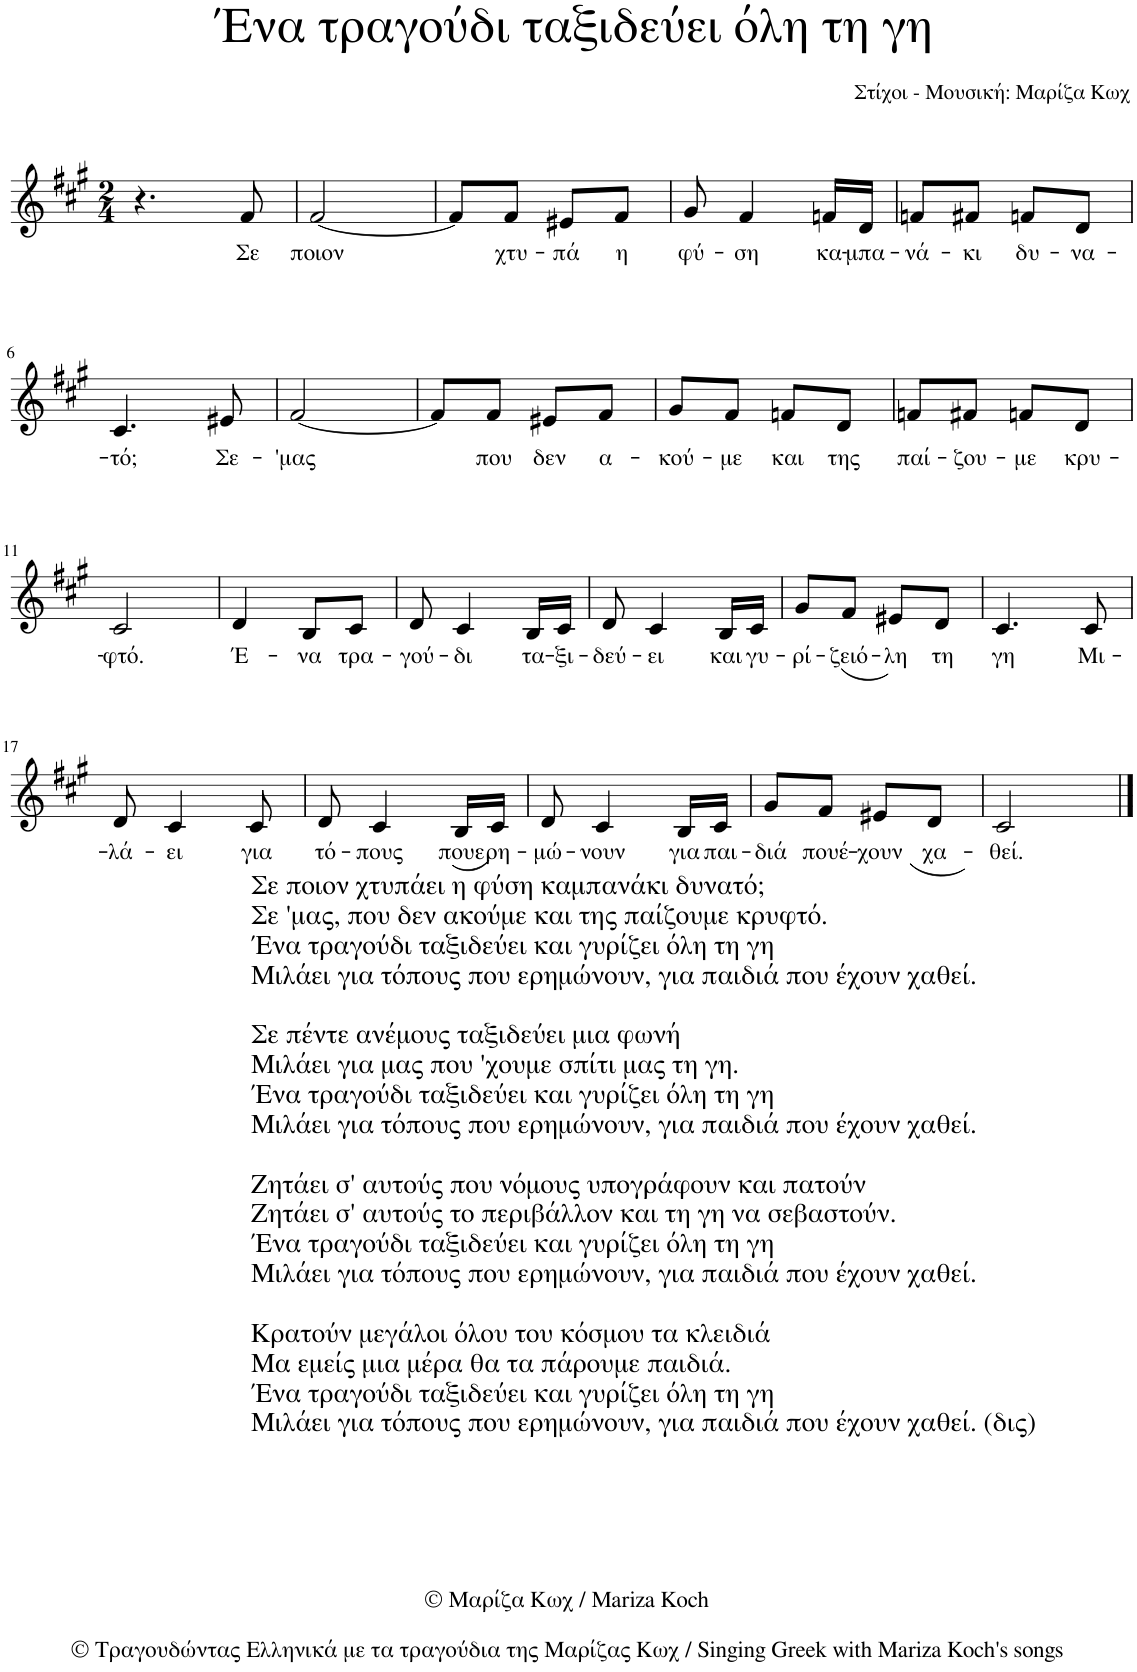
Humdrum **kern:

**kern	**text
*part1	*part1
*staff1	*staff1
*I"Piano	*
*I'Pno.	*
*clefG2	*
*k[f#c#g#]	*
*M2/4	*
=1	=1
4.r	.
!	!LO:LY:b
8f#/	Σε
=2	=2
!	!LO:LY:b
[2f#/	ποιον
=3	=3
8f#/L]	.
!	!LO:LY:b
8f#/J	χτυ-
!	!LO:LY:b
8e#X/L	-πά
!	!LO:LY:b
8f#/J	η
=4	=4
!	!LO:LY:b
8g#/	φύ-
!	!LO:LY:b
4f#/	-ση
!	!LO:LY:b
16fn/LL	κα-
!	!LO:LY:b
16d/JJ	-μπα-
=5	=5
!	!LO:LY:b
8fn/L	-νά-
!	!LO:LY:b
8f#X/J	-κι
!	!LO:LY:b
8fn/L	δυ-
!	!LO:LY:b
8d/J	-να-
!!LO:LB:g=z
=6	=6
!	!LO:LY:b
4.c#/	-τό;
!	!LO:LY:b
8e#X/	Σε-
=7	=7
!	!LO:LY:b
[2f#/	-'μας
=8	=8
8f#/L]	.
!	!LO:LY:b
8f#/J	που
!	!LO:LY:b
8e#X/L	δεν
!	!LO:LY:b
8f#/J	α-
=9	=9
!	!LO:LY:b
8g#/L	-κού-
!	!LO:LY:b
8f#/J	-με
!	!LO:LY:b
8fn/L	και
!	!LO:LY:b
8d/J	της
=10	=10
!	!LO:LY:b
8fn/L	παί-
!	!LO:LY:b
8f#X/J	-ζου-
!	!LO:LY:b
8fn/L	-με
!	!LO:LY:b
8d/J	κρυ-
!!LO:LB:g=z
=11	=11
!	!LO:LY:b
2c#/	-φτό.
=12	=12
!	!LO:LY:b
4d/	Έ-
!	!LO:LY:b
8B/L	-να
!	!LO:LY:b
8c#/J	τρα-
=13	=13
!	!LO:LY:b
8d/	-γού-
!	!LO:LY:b
4c#/	-δι
!	!LO:LY:b
16B/LL	τα-
!	!LO:LY:b
16c#/JJ	-ξι-
=14	=14
!	!LO:LY:b
8d/	-δεύ-
!	!LO:LY:b
4c#/	-ει
!	!LO:LY:b
16B/LL	και
!	!LO:LY:b
16c#/JJ	γυ-
=15	=15
!	!LO:LY:b
8g#/L	-ρί-
!	!LO:LY:b
(8f#/J	-ζειό-
!	!LO:LY:b
8e#X/L)	-λη
!	!LO:LY:b
8d/J	τη
=16	=16
!	!LO:LY:b
4.c#/	γη
!	!LO:LY:b
8c#/	Μι-
!!LO:LB:g=z
=17	=17
!	!LO:LY:b
8d/	-λά-
!	!LO:LY:b
4c#/	-ει
!	!LO:LY:b
8c#/	για
=18	=18
!	!LO:LY:b
8d/	τό-
!	!LO:LY:b
4c#/	-πους
!	!LO:LY:b
(16B/LL	πουε-
!	!LO:LY:b
16c#/JJ)	-ρη-
=19	=19
!	!LO:LY:b
8d/	-μώ-
!	!LO:LY:b
4c#/	-νουν
!	!LO:LY:b
16B/LL	για
!	!LO:LY:b
16c#/JJ	παι-
=20	=20
!	!LO:LY:b
8g#/L	-διά
!	!LO:LY:b
(8f#/J	πουέ-
!	!LO:LY:b
8e#X/L)	-χουν
!	!LO:LY:b
8d/J	χα-
=21	=21
!	!LO:LY:b
2c#/	-θεί.
==	==
*-	*-
